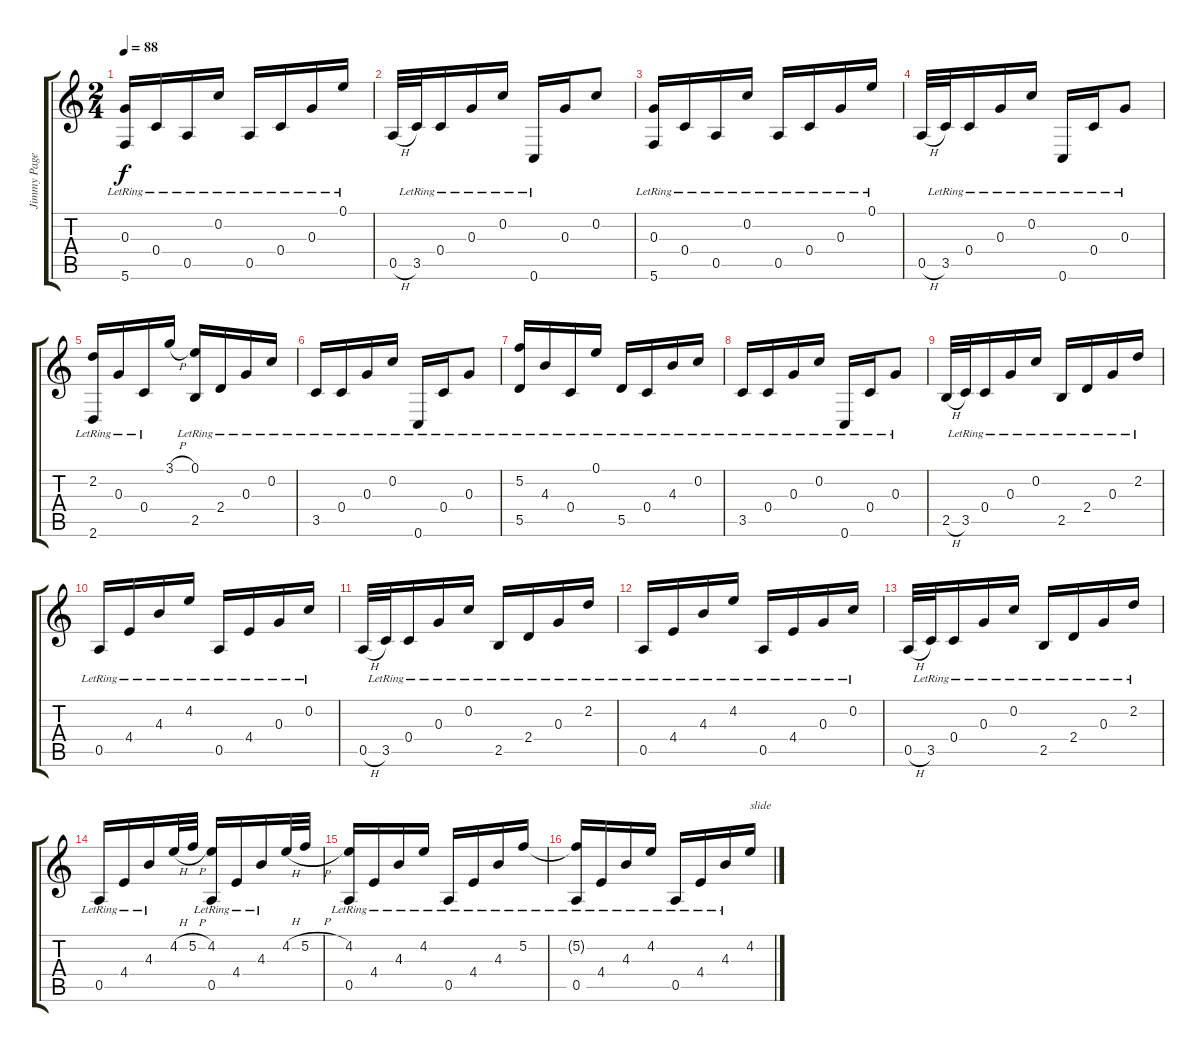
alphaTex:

\track ("Jimmy Page" "Jimmy Page") {instrument acousticguitarsteel}
\staff {score tabs}
\tuning (E4 C4 G3 C3 A2 C2) {hide}
\ts (2 4)
\tempo 88
\clef g2
\ks c
(0.3{lr} 5.6{lr}).16{dy f} 0.4{lr}.16 0.5{lr}.16 0.2{lr}.16 0.5{lr}.16 0.4{lr}.16 0.3{lr}.16 0.1{lr}.16 |
0.5{h}.32 3.5{lr}.32 0.4{lr}.16 0.3{lr}.16 0.2{lr}.16 0.6{lr}.16 0.3.16 0.2.8 |
(0.3{lr} 5.6{lr}).16 0.4{lr}.16 0.5{lr}.16 0.2{lr}.16 0.5{lr}.16 0.4{lr}.16 0.3{lr}.16 0.1{lr}.16 |
0.5{h}.32 3.5{lr}.32 0.4{lr}.16 0.3{lr}.16 0.2{lr}.16 0.6{lr}.16 0.4{lr}.16 0.3{lr}.8 |
(2.2{lr} 2.6{lr}).16 0.3{lr}.16 0.4{lr}.16 3.1{h}.16 (0.1{lr} 2.5{lr}).16 2.4{lr}.16 0.3{lr}.16 0.2{lr}.16 |
3.5{lr}.16 0.4{lr}.16 0.3{lr}.16 0.2{lr}.16 0.6{lr}.16 0.4{lr}.16 0.3{lr}.8 |
(5.2{lr} 5.5{lr}).16 4.3{lr}.16 0.4{lr}.16 0.1{lr}.16 5.5{lr}.16 0.4{lr}.16 4.3{lr}.16 0.2{lr}.16 |
3.5{lr}.16 0.4{lr}.16 0.3{lr}.16 0.2{lr}.16 0.6{lr}.16 0.4{lr}.16 0.3{lr}.8 |
2.5{h}.32 3.5{lr}.32 0.4{lr}.16 0.3{lr}.16 0.2{lr}.16 2.5{lr}.16 2.4{lr}.16 0.3{lr}.16 2.2{lr}.16 |
0.5{lr}.16 4.4{lr}.16 4.3{lr}.16 4.2{lr}.16 0.5{lr}.16 4.4{lr}.16 0.3{lr}.16 0.2{lr}.16 |
0.5{h}.32 3.5{lr}.32 0.4{lr}.16 0.3{lr}.16 0.2{lr}.16 2.5{lr}.16 2.4{lr}.16 0.3{lr}.16 2.2{lr}.16 |
0.5{lr}.16 4.4{lr}.16 4.3{lr}.16 4.2{lr}.16 0.5{lr}.16 4.4{lr}.16 0.3{lr}.16 0.2{lr}.16 |
0.5{h}.32 3.5{lr}.32 0.4{lr}.16 0.3{lr}.16 0.2{lr}.16 2.5{lr}.16 2.4{lr}.16 0.3{lr}.16 2.2{lr}.16 |
0.5{lr}.16 4.4{lr}.16 4.3{lr}.16 4.2{h}.32 5.2{h}.32 (4.2{lr} 0.5{lr}).16 4.4{lr}.16 4.3{lr}.16 4.2{h}.32 5.2{h}.32 |
(4.2{lr} 0.5{lr}).16 4.4{lr}.16 4.3{lr}.16 4.2{lr}.16 0.5{lr}.16 4.4{lr}.16 4.3{lr}.16 5.2{lr}.16 |
(5.2{t} 0.5{lr}).16 4.4{lr}.16 4.3{lr}.16 4.2{lr}.16 0.5{lr}.16 4.4{lr}.16 4.3{lr}.16 4.2{h}.16{txt "slide"}
